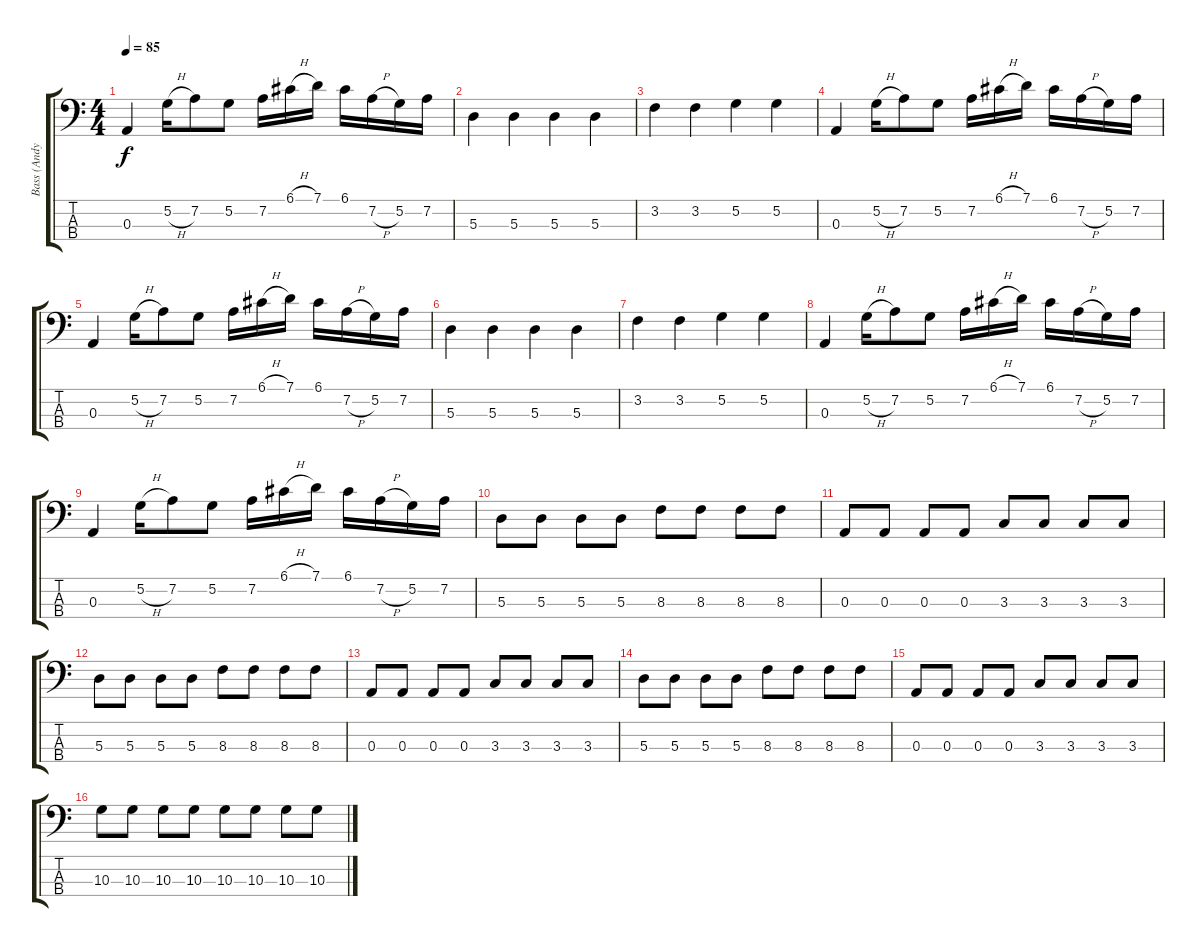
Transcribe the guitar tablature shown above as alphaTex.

\track ("Bass (Andy Bell)" "Bass (Andy") {instrument electricbassfinger}
\staff {score tabs}
\tuning (G2 D2 A1 E1) {hide}
\ts (4 4)
\tempo 85
\clef f4
\ks c
0.3.4{dy f} 5.2{h}.16 7.2.8 5.2.8 7.2.16 6.1{h}.16 7.1.16 6.1.16 7.2{h}.16 5.2.16 7.2.16 |
5.3.4 5.3.4 5.3.4 5.3.4 |
3.2.4 3.2.4 5.2.4 5.2.4 |
0.3.4 5.2{h}.16 7.2.8 5.2.8 7.2.16 6.1{h}.16 7.1.16 6.1.16 7.2{h}.16 5.2.16 7.2.16 |
0.3.4 5.2{h}.16 7.2.8 5.2.8 7.2.16 6.1{h}.16 7.1.16 6.1.16 7.2{h}.16 5.2.16 7.2.16 |
5.3.4 5.3.4 5.3.4 5.3.4 |
3.2.4 3.2.4 5.2.4 5.2.4 |
0.3.4 5.2{h}.16 7.2.8 5.2.8 7.2.16 6.1{h}.16 7.1.16 6.1.16 7.2{h}.16 5.2.16 7.2.16 |
0.3.4 5.2{h}.16 7.2.8 5.2.8 7.2.16 6.1{h}.16 7.1.16 6.1.16 7.2{h}.16 5.2.16 7.2.16 |
5.3.8 5.3.8 5.3.8 5.3.8 8.3.8 8.3.8 8.3.8 8.3.8 |
0.3.8 0.3.8 0.3.8 0.3.8 3.3.8 3.3.8 3.3.8 3.3.8 |
5.3.8 5.3.8 5.3.8 5.3.8 8.3.8 8.3.8 8.3.8 8.3.8 |
0.3.8 0.3.8 0.3.8 0.3.8 3.3.8 3.3.8 3.3.8 3.3.8 |
5.3.8 5.3.8 5.3.8 5.3.8 8.3.8 8.3.8 8.3.8 8.3.8 |
0.3.8 0.3.8 0.3.8 0.3.8 3.3.8 3.3.8 3.3.8 3.3.8 |
10.3.8 10.3.8 10.3.8 10.3.8 10.3.8 10.3.8 10.3.8 10.3.8
